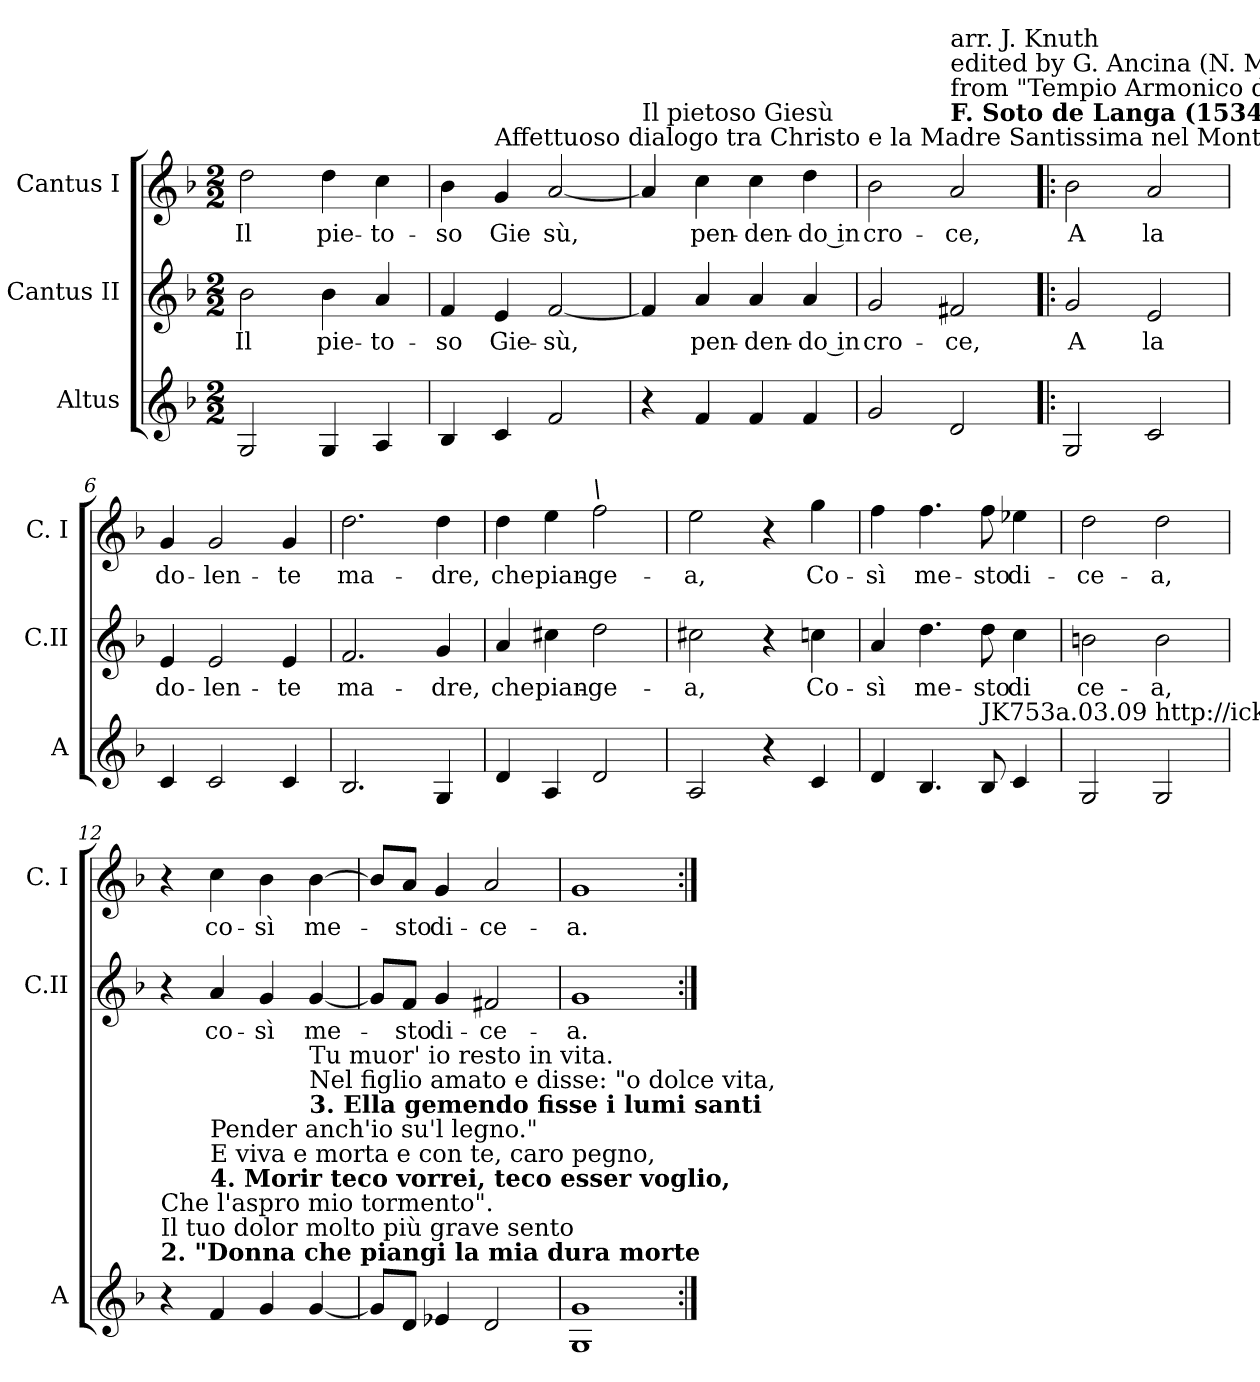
**kern	**kern	**text	**kern	**text
*part3	*part2	*part2	*part1	*part1
*staff3	*staff2	*staff2	*staff1	*staff1
*I"Altus	*I"Cantus II	*	*I"Cantus I	*
*I'A	*I'C.II	*	*I'C. I	*
*clefG2	*clefG2	*	*clefG2	*
*k[b-]	*k[b-]	*	*k[b-]	*
*M2/2	*M2/2	*	*M2/2	*
=1	=1	=1	=1	=1
!	!	!LO:LY:b	!	!LO:LY:b
2G/	2b-\	Il	2dd\	Il
!	!	!LO:LY:b	!	!LO:LY:b
4G/	4b-\	pie-	4dd\	pie-
!	!	!LO:LY:b	!	!LO:LY:b
4A/	4a/	to-	4cc\	to-
=2	=2	=2	=2	=2
!	!	!LO:LY:b	!	!LO:LY:b
4B-/	4f/	so	4b-\	so
!	!	!	!LO:TX:a:t=Affettuoso dialogo tra Christo e la Madre Santissima nel Monte Calvario	!
!	!	!LO:LY:b	!	!LO:LY:b
4c/	4e/	Gie-	4g/	Gie
!	!	!LO:LY:b	!	!LO:LY:b
2f/	[2f/	sù,	[2a/	sù,
=3	=3	=3	=3	=3
!	!	!	!LO:TX:a:t=Il pietoso Giesù	!
4r	4f/]	.	4a/]	.
!	!	!LO:LY:b	!	!LO:LY:b
4f/	4a/	pen-	4cc\	pen-
!	!	!LO:LY:b	!	!LO:LY:b
4f/	4a/	den-	4cc\	den-
!	!	!LO:LY:b	!	!LO:LY:b
4f/	4a/	do in	4dd\	do in
=4	=4	=4	=4	=4
!	!	!LO:LY:b	!	!LO:LY:b
2g/	2g/	cro-	2b-\	cro-
!	!	!	!LO:TX:a:B:t=F. Soto de Langa (1534-1619)	!
!	!	!	!LO:TX:a:t=from "Tempio Armonico della Beatissima Vergine"	!
!	!	!	!LO:TX:a:t=edited by G. Ancina (N. Mutij, Roma, 1599)	!
!	!	!	!LO:TX:a:t=arr. J. Knuth	!
!	!	!LO:LY:b	!	!LO:LY:b
2d/	2f#X/	ce,	2a/	ce,
=5!|:	=5!|:	=5!|:	=5!|:	=5!|:
!	!	!LO:LY:b	!	!LO:LY:b
2G/	2g/	A	2b-\	A
!	!	!LO:LY:b	!	!LO:LY:b
2c/	2e/	la	2a/	la
!!LO:LB:g=z
=6	=6	=6	=6	=6
!	!	!LO:LY:b	!	!LO:LY:b
4c/	4e/	do-	4g/	do-
!	!	!LO:LY:b	!	!LO:LY:b
2c/	2e/	len-	2g/	len-
!	!	!LO:LY:b	!	!LO:LY:b
4c/	4e/	te	4g/	te
=7	=7	=7	=7	=7
!	!	!LO:LY:b	!	!LO:LY:b
2.B-/	2.f/	ma-	2.dd\	ma-
!	!	!LO:LY:b	!	!LO:LY:b
4G/	4g/	dre,	4dd\	dre,
=8	=8	=8	=8	=8
!	!	!LO:LY:b	!	!LO:LY:b
4d/	4a/	che	4dd\	che
!	!	!LO:LY:b	!	!LO:LY:b
4A/	4cc#X\	pian-	4ee\	pian-
!	!	!	!LO:TX:a:i:t=\	!
!	!	!LO:LY:b	!	!LO:LY:b
2d/	2dd\	ge-	2ff\	ge-
=9	=9	=9	=9	=9
!	!	!LO:LY:b	!	!LO:LY:b
2A/	2cc#X\	a,	2ee\	a,
4r	4r	.	4r	.
!	!	!LO:LY:b	!	!LO:LY:b
4c/	4ccn\	Co-	4gg\	Co-
!!LO:LB:g=z
=10	=10	=10	=10	=10
!	!	!LO:LY:b	!	!LO:LY:b
4d/	4a/	sì	4ff\	sì
!	!	!LO:LY:b	!	!LO:LY:b
4.B-/	4.dd\	me-	4.ff\	me-
!LO:TX:a:t=JK753a.03.09 http&colon;//icking-music-archive.org	!	!	!	!
!	!	!LO:LY:b	!	!LO:LY:b
8B-/	8dd\	sto	8ff\	sto
!	!	!LO:LY:b	!	!LO:LY:b
4c/	4cc\	di	4ee-X\	di-
=11	=11	=11	=11	=11
!	!	!LO:LY:b	!	!LO:LY:b
2G/	2bn\	ce-	2dd\	ce-
!	!	!LO:LY:b	!	!LO:LY:b
2G/	2b\	a,	2dd\	a,
=12	=12	=12	=12	=12
!LO:TX:a:B:t=2. "Donna che piangi la mia dura morte	!	!	!	!
!LO:TX:a:t=Il tuo dolor molto più grave sento	!	!	!	!
!LO:TX:a:t=Che l'aspro mio tormento".	!	!	!	!
4r	4r	.	4r	.
!LO:TX:a:B:t=4. Morir teco vorrei, teco esser voglio,	!	!	!	!
!LO:TX:a:t=E viva e morta e con te, caro pegno,	!	!	!	!
!LO:TX:a:t=Pender anch'io su'l legno."	!	!	!	!
!	!	!LO:LY:b	!	!LO:LY:b
4f/	4a/	co-	4cc\	co-
!	!	!LO:LY:b	!	!LO:LY:b
4g/	4g/	sì	4b-\	sì
!LO:TX:a:B:t=3. Ella gemendo fisse i lumi santi	!	!	!	!
!LO:TX:a:t=Nel figlio amato e disse&colon; "o dolce vita,	!	!	!	!
!LO:TX:a:t=Tu muor' io resto in vita.	!	!	!	!
!	!	!LO:LY:b	!	!LO:LY:b
[4g/	[4g/	me-	[4b-\	me-
=13	=13	=13	=13	=13
8g/L]	8g/L]	.	8b-/L]	.
!	!	!LO:LY:b	!	!LO:LY:b
8d/J	8f/J	sto	8a/J	sto
!	!	!LO:LY:b	!	!LO:LY:b
4e-X/	4g/	di-	4g/	di-
!	!	!LO:LY:b	!	!LO:LY:b
2d/	2f#X/	ce-	2a/	ce-
=14	=14	=14	=14	=14
!	!	!LO:LY:b	!	!LO:LY:b
1G 1g	1g	a.	1g	a.
=:|!	=:|!	=:|!	=:|!	=:|!
*-	*-	*-	*-	*-
